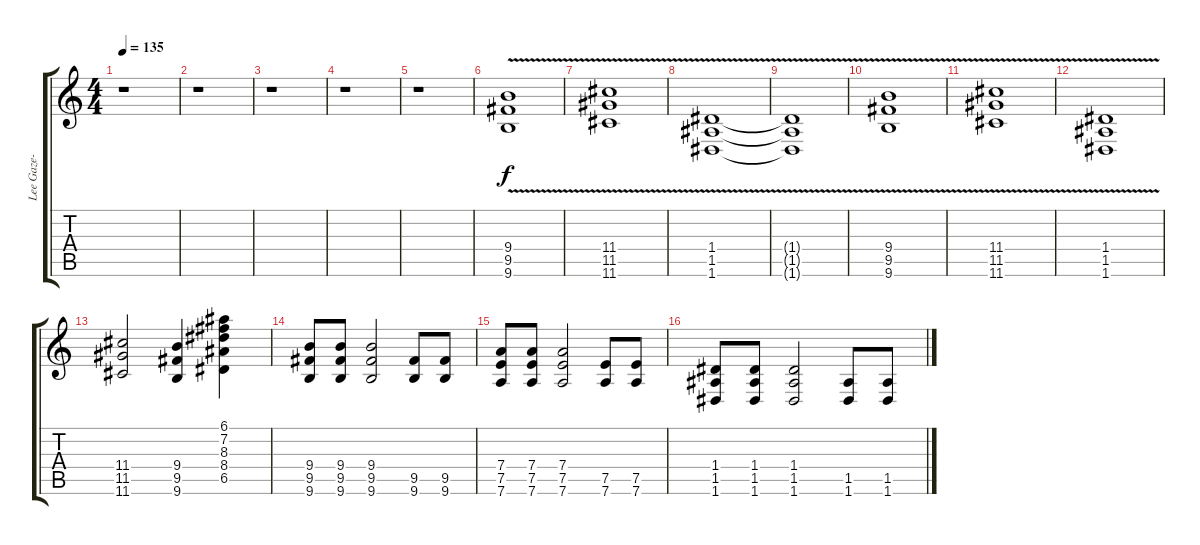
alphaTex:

\track ("Lee Gaze- Disorted" "Lee Gaze- ") {instrument distortionguitar}
\staff {score tabs}
\tuning (E4 B3 G3 D3 A2 D2) {hide}
\ts (4 4)
\tempo 135
\clef g2
\ks c
r.1{dy f} |
r.1 |
r.1 |
r.1 |
r.1 |
(9.4{v} 9.5 9.6).1 |
(11.4{v} 11.5 11.6).1 |
(1.4{v} 1.5 1.6).1 |
(1.4{t} 1.5{v t} 1.6{t}).1 |
(9.4{v} 9.5 9.6).1 |
(11.4{v} 11.5 11.6).1 |
(1.4{v} 1.5 1.6).1 |
(11.4 11.5 11.6).2 (9.4 9.5 9.6).4 (6.1 7.2 8.3 8.4 6.5).4 |
(9.4 9.5 9.6).8 (9.4 9.5 9.6).8 (9.4 9.5 9.6).2 (9.5 9.6).8 (9.5 9.6).8 |
(7.4 7.5 7.6).8 (7.4 7.5 7.6).8 (7.4 7.5 7.6).2 (7.5 7.6).8 (7.5 7.6).8 |
(1.4 1.5 1.6).8 (1.4 1.5 1.6).8 (1.4 1.5 1.6).2 (1.5 1.6).8 (1.5 1.6).8
